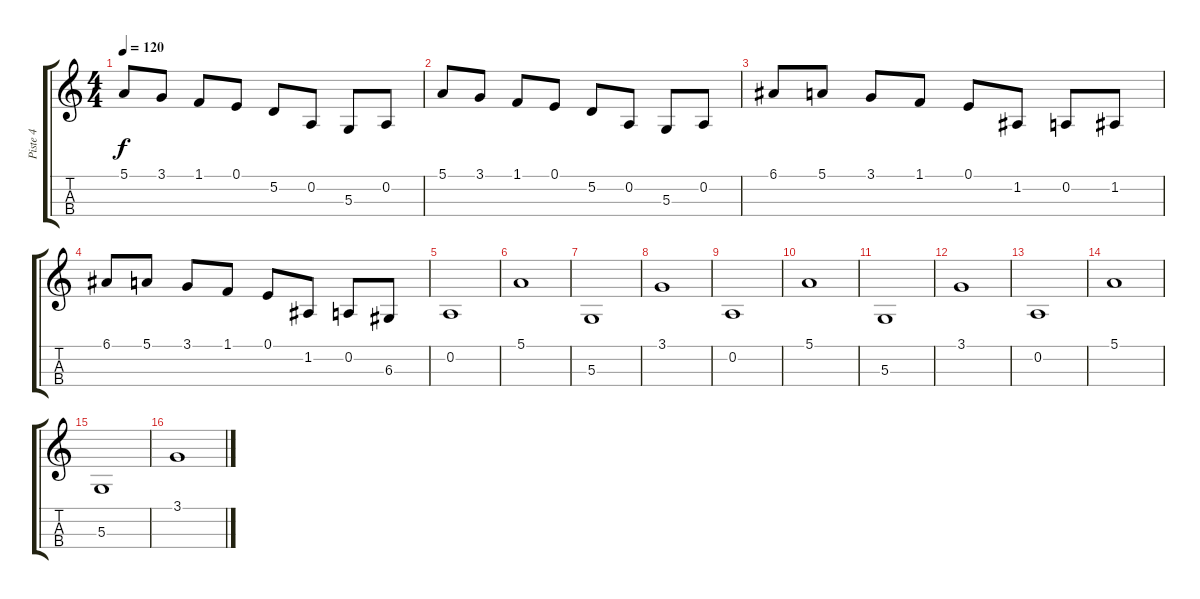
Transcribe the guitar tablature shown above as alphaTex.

\track ("Piste 4" "Piste 4") {instrument stringensemble1}
\staff {score tabs}
\tuning (E4 A3 D3 G2) {hide}
\ts (4 4)
\tempo 120
\clef g2
\ks c
5.1.8{dy f} 3.1.8 1.1.8 0.1.8 5.2.8 0.2.8 5.3.8 0.2.8 |
5.1.8 3.1.8 1.1.8 0.1.8 5.2.8 0.2.8 5.3.8 0.2.8 |
6.1.8 5.1.8 3.1.8 1.1.8 0.1.8 1.2.8 0.2.8 1.2.8 |
6.1.8 5.1.8 3.1.8 1.1.8 0.1.8 1.2.8 0.2.8 6.3.8 |
0.2.1 |
5.1.1 |
5.3.1 |
3.1.1 |
0.2.1 |
5.1.1 |
5.3.1 |
3.1.1 |
0.2.1 |
5.1.1 |
5.3.1 |
3.1.1
